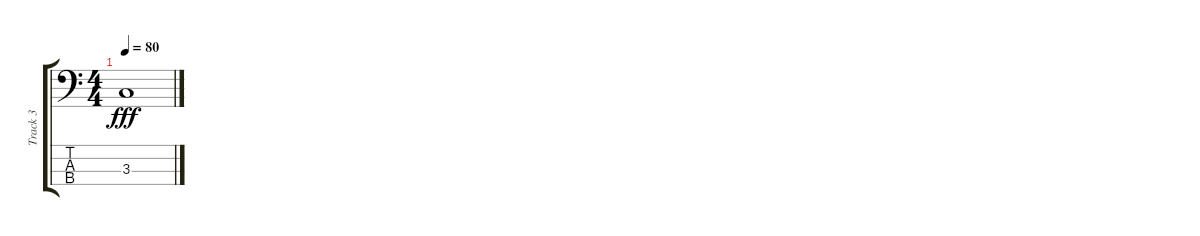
\track ("Track 3" "Track 3") {instrument electricbassfinger}
\staff {score tabs}
\tuning (G2 D2 A1 E1) {hide}
\ts (4 4)
\tempo 80
\clef f4
\ks c
3.3.1{dy fff}
